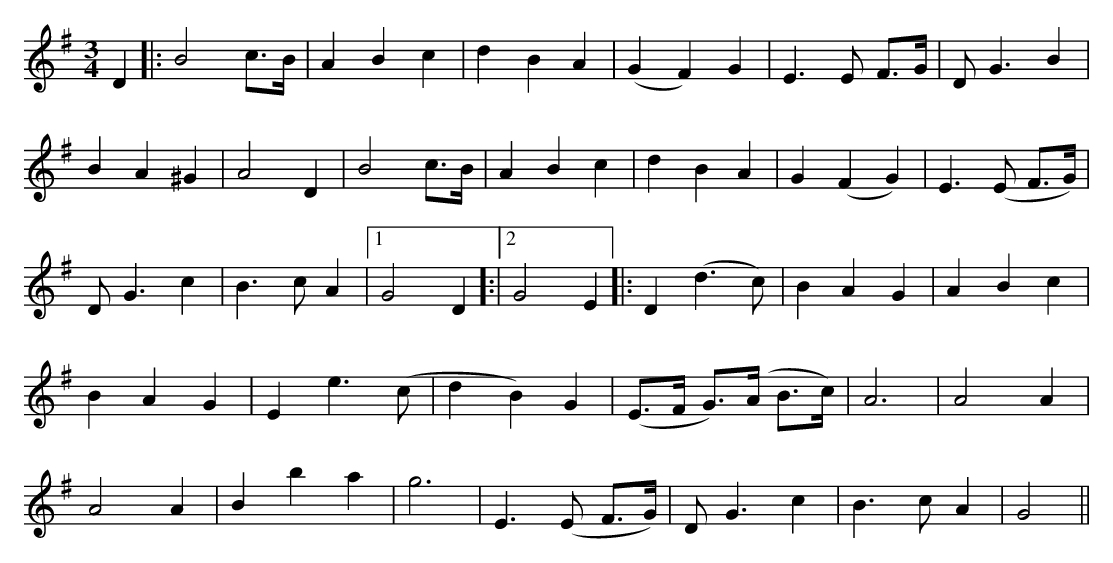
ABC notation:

X:1
M:3/4
K:G
D2|:B4 c>B|A2 B2 c2|d2 B2 A2|(G2 F2) G2|E3 E F>G|D G3 B2|
B2 A2 ^G2|A4 D2|B4 c>B|A2 B2 c2|d2 B2 A2|G2 (F2 G2)|E3 (E F>G)|
D G3 c2|B3 c A2|1 G4 D2]:|2 G4 E2|:D2 (d3 c)| B2 A2 G2|A2 B2 c2|
B2 A2 G2| E2 e3 (c|d2 B2) G2|(E>F G)>(A B>c)|A6|A4 A2|
 A4 A2|B2 b2 a2|g6|E3 (E F>G)|D G3 c2|B3 c A2|G4||
